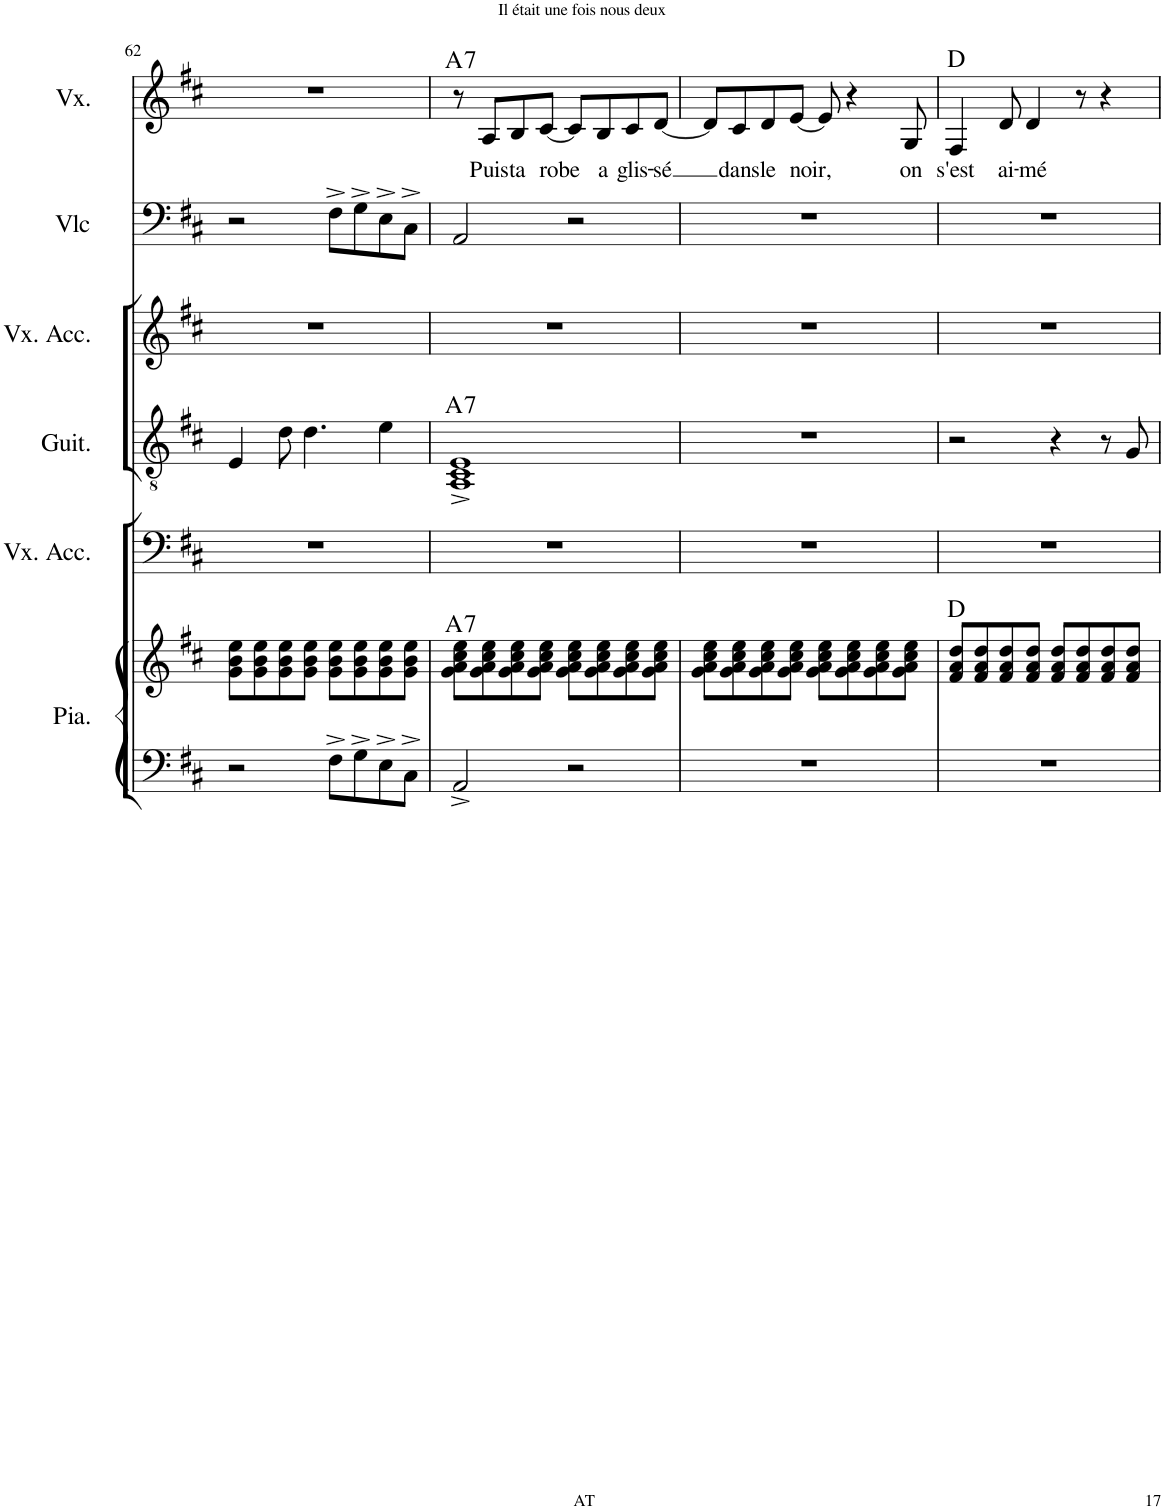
**kern	**kern	**harte	**kern	**kern	**harte	**kern	**kern	**kern	**text	**harte
*part6	*part6	*part6	*part5	*part4	*part4	*part3	*part2	*part1	*part1	*part1
*staff7	*staff6	*	*staff5	*staff4	*	*staff3	*staff2	*staff1	*staff1	*
*I"Piano	*	*	*I"Voix Acc.	*I"Guitare	*	*I"Voix Acc.	*I"Violoncelle	*I"Voix	*	*
*I'Pia.	*	*	*I'Vx. Acc.	*I'Guit.	*	*I'Vx. Acc.	*I'Vlc	*I'Vx.	*	*
!!LO:PB:g=z
*clefF4	*clefG2	*	*clefF4	*clefGv2	*	*clefG2	*clefF4	*clefG2	*	*
*k[f#c#]	*k[f#c#]	*	*k[f#c#]	*k[f#c#]	*	*k[f#c#]	*k[f#c#]	*k[f#c#]	*	*
*M4/4	*M4/4	*	*M4/4	*M4/4	*	*M4/4	*M4/4	*M4/4	*	*
=62	=62	=62	=62	=62	=62	=62	=62	=62	=62	=62
2r	8g\ 8b\ 8ee\L	.	1r	4E/	.	1r	2r	1r	.	.
.	8g\ 8b\ 8ee\	.	.	.	.	.	.	.	.	.
.	8g\ 8b\ 8ee\	.	.	8d\	.	.	.	.	.	.
.	8g\ 8b\ 8ee\J	.	.	4.d\	.	.	.	.	.	.
8F#^\L	8g\ 8b\ 8ee\L	.	.	.	.	.	8F#^\L	.	.	.
8G^\	8g\ 8b\ 8ee\	.	.	.	.	.	8G^\	.	.	.
8E^\	8g\ 8b\ 8ee\	.	.	4e\	.	.	8E^\	.	.	.
8C#^\J	8g\ 8b\ 8ee\J	.	.	.	.	.	8C#^\J	.	.	.
=63	=63	=63	=63	=63	=63	=63	=63	=63	=63	=63
!	!	!LO:H:kt=7	!	!	!LO:H:kt=7	!	!	!	!	!LO:H:kt=7
2AA^/	8g\ 8a\ 8cc#\ 8ee\L	A:7	1r	1AA^ 1C#^ 1E^	A:7	1r	2AA/	8r	.	A:7
!	!	!	!	!	!	!	!	!	!LO:LY:b	!
.	8g\ 8a\ 8cc#\ 8ee\	.	.	.	.	.	.	8A/L	Puis	.
!	!	!	!	!	!	!	!	!	!LO:LY:b	!
.	8g\ 8a\ 8cc#\ 8ee\	.	.	.	.	.	.	8B/	ta	.
!	!	!	!	!	!	!	!	!	!LO:LY:b	!
.	8g\ 8a\ 8cc#\ 8ee\J	.	.	.	.	.	.	[8c#/J	robe	.
2r	8g\ 8a\ 8cc#\ 8ee\L	.	.	.	.	.	2r	8c#/L]	.	.
!	!	!	!	!	!	!	!	!	!LO:LY:b	!
.	8g\ 8a\ 8cc#\ 8ee\	.	.	.	.	.	.	8B/	a	.
!	!	!	!	!	!	!	!	!	!LO:LY:b	!
.	8g\ 8a\ 8cc#\ 8ee\	.	.	.	.	.	.	8c#/	glis-	.
!	!	!	!	!	!	!	!	!	!LO:LY:b	!
.	8g\ 8a\ 8cc#\ 8ee\J	.	.	.	.	.	.	[8d/J	-sé	.
=64	=64	=64	=64	=64	=64	=64	=64	=64	=64	=64
1r	8g\ 8a\ 8cc#\ 8ee\L	.	1r	1r	.	1r	1r	8d/L]	.	.
!	!	!	!	!	!	!	!	!	!LO:LY:b	!
.	8g\ 8a\ 8cc#\ 8ee\	.	.	.	.	.	.	8c#/	dans	.
!	!	!	!	!	!	!	!	!	!LO:LY:b	!
.	8g\ 8a\ 8cc#\ 8ee\	.	.	.	.	.	.	8d/	le	.
!	!	!	!	!	!	!	!	!	!LO:LY:b	!
.	8g\ 8a\ 8cc#\ 8ee\J	.	.	.	.	.	.	[8e/J	noir,	.
.	8g\ 8a\ 8cc#\ 8ee\L	.	.	.	.	.	.	8e/]	.	.
.	8g\ 8a\ 8cc#\ 8ee\	.	.	.	.	.	.	4r	.	.
.	8g\ 8a\ 8cc#\ 8ee\	.	.	.	.	.	.	.	.	.
!	!	!	!	!	!	!	!	!	!LO:LY:b	!
.	8g\ 8a\ 8cc#\ 8ee\J	.	.	.	.	.	.	8G/	on	.
=65	=65	=65	=65	=65	=65	=65	=65	=65	=65	=65
!	!	!	!	!	!	!	!	!	!LO:LY:b	!
1r	8f#/ 8a/ 8dd/L	D:maj	1r	2r	.	1r	1r	4F#/	s'est	D:maj
.	8f#/ 8a/ 8dd/	.	.	.	.	.	.	.	.	.
!	!	!	!	!	!	!	!	!	!LO:LY:b	!
.	8f#/ 8a/ 8dd/	.	.	.	.	.	.	8d/	ai-	.
!	!	!	!	!	!	!	!	!	!LO:LY:b	!
.	8f#/ 8a/ 8dd/J	.	.	.	.	.	.	4d/	-mé	.
.	8f#/ 8a/ 8dd/L	.	.	4r	.	.	.	.	.	.
.	8f#/ 8a/ 8dd/	.	.	.	.	.	.	8r	.	.
.	8f#/ 8a/ 8dd/	.	.	8r	.	.	.	4r	.	.
.	8f#/ 8a/ 8dd/J	.	.	8G/	.	.	.	.	.	.
=	=	=	=	=	=	=	=	=	=	=
*-	*-	*-	*-	*-	*-	*-	*-	*-	*-	*-
